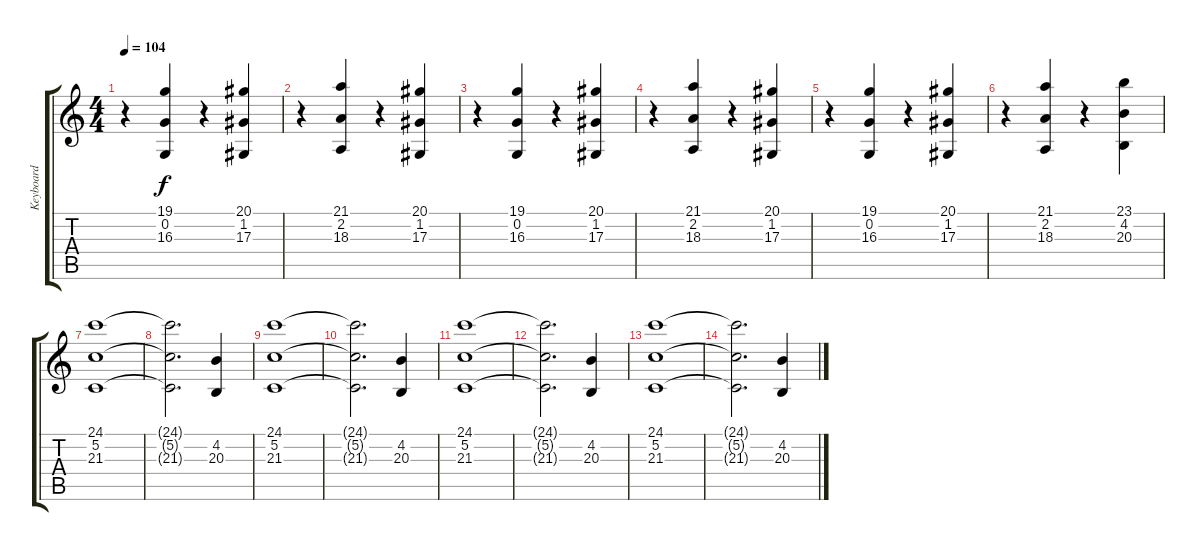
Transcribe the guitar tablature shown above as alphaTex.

\track ("Keyboard" "Keyboard") {instrument churchorgan}
\staff {score tabs}
\tuning (C4 G3 Eb3 Bb2 F2 C2) {hide}
\ts (4 4)
\tempo 104
\clef g2
\ks c
r.4{dy f} (19.1 0.2 16.3).4 r.4 (20.1 1.2 17.3).4 |
r.4 (21.1 2.2 18.3).4 r.4 (20.1 1.2 17.3).4 |
r.4 (19.1 0.2 16.3).4 r.4 (20.1 1.2 17.3).4 |
r.4 (21.1 2.2 18.3).4 r.4 (20.1 1.2 17.3).4 |
r.4 (19.1 0.2 16.3).4 r.4 (20.1 1.2 17.3).4 |
r.4 (21.1 2.2 18.3).4 r.4 (23.1 4.2 20.3).4 |
(24.1 5.2 21.3).1 |
(24.1{t} 5.2{t} 21.3{t}).2{d} (4.2 20.3).4 |
(24.1 5.2 21.3).1 |
(24.1{t} 5.2{t} 21.3{t}).2{d} (4.2 20.3).4 |
(24.1 5.2 21.3).1 |
(24.1{t} 5.2{t} 21.3{t}).2{d} (4.2 20.3).4 |
(24.1 5.2 21.3).1 |
(24.1{t} 5.2{t} 21.3{t}).2{d} (4.2 20.3).4
